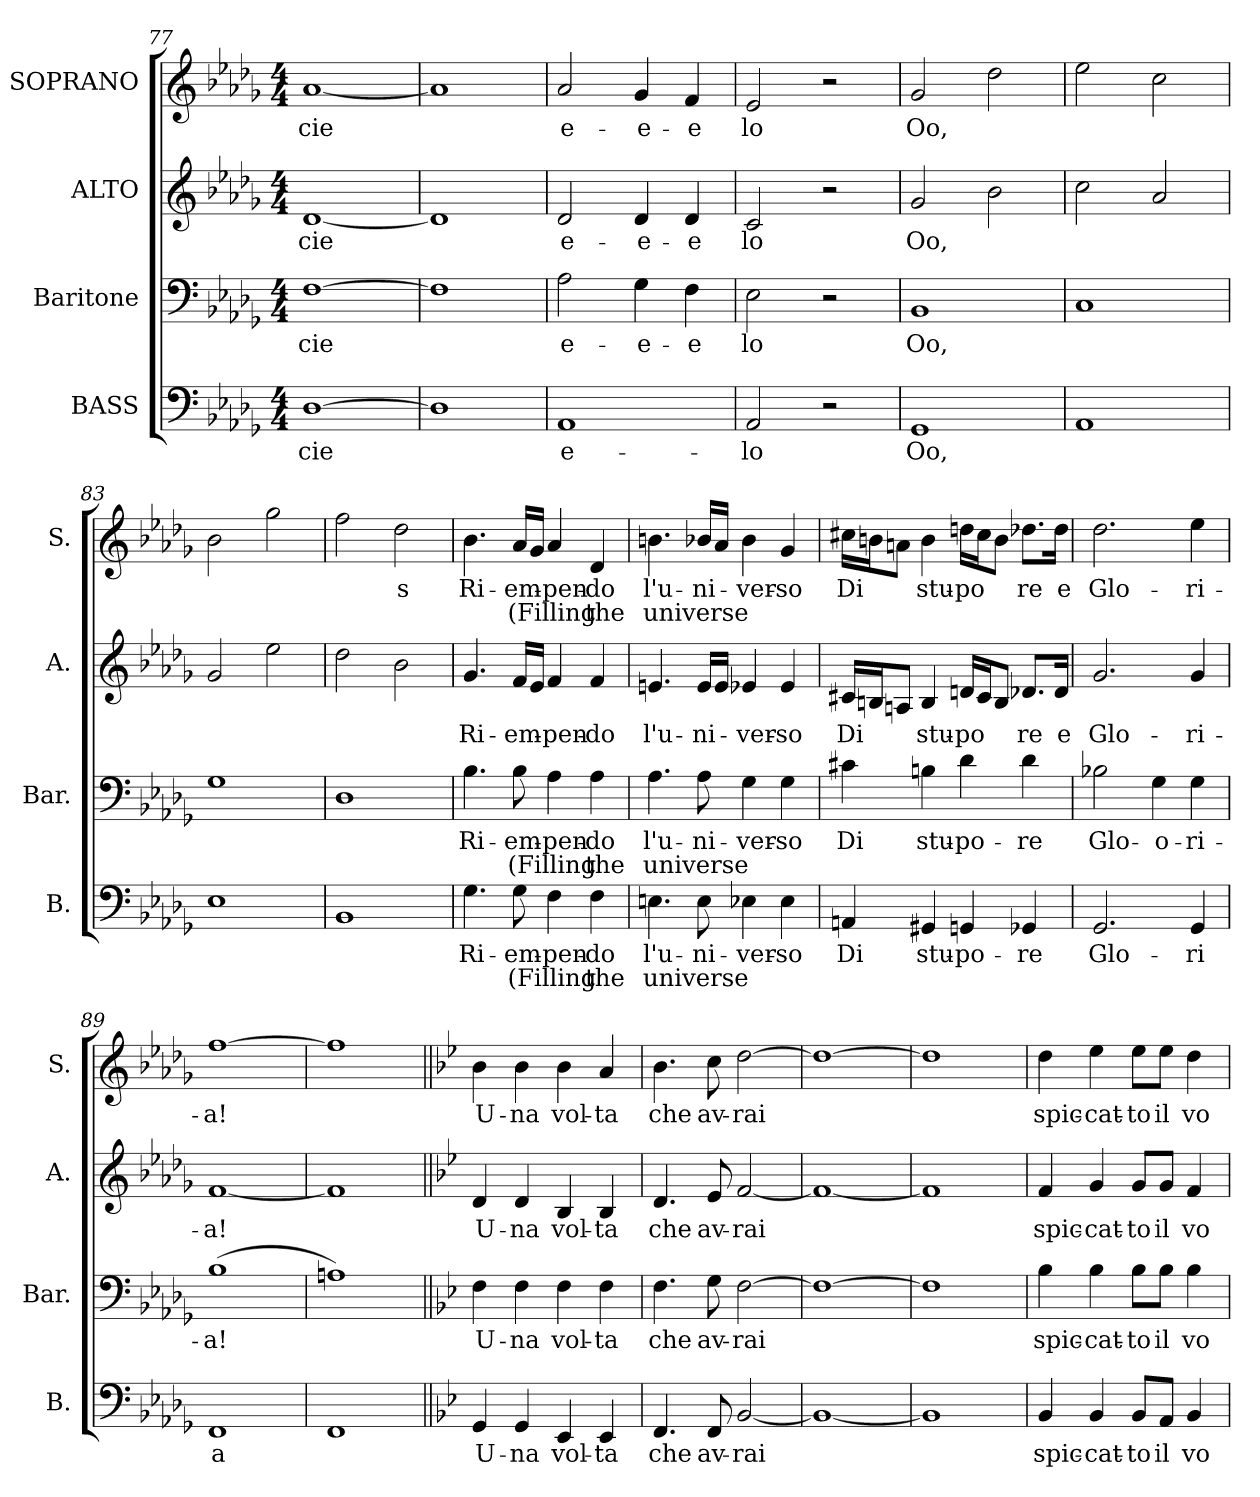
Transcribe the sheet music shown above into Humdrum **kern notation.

**kern	**text	**text	**kern	**text	**text	**kern	**text	**kern	**text	**text
*part4	*part4	*part4	*part3	*part3	*part3	*part2	*part2	*part1	*part1	*part1
*staff4	*staff4	*staff4	*staff3	*staff3	*staff3	*staff2	*staff2	*staff1	*staff1	*staff1
*I"BASS	*	*	*I"Baritone	*	*	*I"ALTO	*	*I"SOPRANO	*	*
*I'B.	*	*	*I'Bar.	*	*	*I'A.	*	*I'S.	*	*
*clefF4	*	*	*clefF4	*	*	*clefG2	*	*clefG2	*	*
*k[b-e-a-d-g-]	*	*	*k[b-e-a-d-g-]	*	*	*k[b-e-a-d-g-]	*	*k[b-e-a-d-g-]	*	*
*D-:	*	*	*D-:	*	*	*D-:	*	*D-:	*	*
*M4/4	*	*	*M4/4	*	*	*M4/4	*	*M4/4	*	*
=77	=77	=77	=77	=77	=77	=77	=77	=77	=77	=77
[1D-	cie	.	[1F	cie	.	[1d-	cie	[1a-	cie	.
=78	=78	=78	=78	=78	=78	=78	=78	=78	=78	=78
1D-]	.	.	1F]	.	.	1d-]	.	1a-]	.	.
=79	=79	=79	=79	=79	=79	=79	=79	=79	=79	=79
1AA-	e-	.	2A-\	e-	.	2d-/	e-	2a-/	e-	.
.	.	.	4G-\	-e-	.	4d-/	-e-	4g-/	-e-	.
.	.	.	4F\	-e	.	4d-/	-e	4f/	-e	.
=80	=80	=80	=80	=80	=80	=80	=80	=80	=80	=80
2AA-/	lo	.	2E-\	lo	.	2c/	lo	2e-/	lo	.
2r	.	.	2r	.	.	2r	.	2r	.	.
!!LO:LB:g=z
=81	=81	=81	=81	=81	=81	=81	=81	=81	=81	=81
1GG-	Oo,	.	1BB-	Oo,	.	2g-/	Oo,	2g-/	Oo,	.
.	.	.	.	.	.	2b-\	.	2dd-\	.	.
=82	=82	=82	=82	=82	=82	=82	=82	=82	=82	=82
1AA-	.	.	1C	.	.	2cc\	.	2ee-\	.	.
.	.	.	.	.	.	2a-/	.	2cc\	.	.
=83	=83	=83	=83	=83	=83	=83	=83	=83	=83	=83
1E-	.	.	1G-	.	.	2g-/	.	2b-\	.	.
.	.	.	.	.	.	2ee-\	.	2gg-\	.	.
=84	=84	=84	=84	=84	=84	=84	=84	=84	=84	=84
1BB-	.	.	1D-	.	.	2dd-\	.	2ff\	.	.
.	.	.	.	.	.	2b-\	.	2dd-\	s	.
!!LO:PB:g=z
=85	=85	=85	=85	=85	=85	=85	=85	=85	=85	=85
4.G-\	Ri-	.	4.B-\	Ri-	.	4.g-/	Ri-	4.b-\	Ri-	.
8G-\	-em-	(Filling	8B-\	-em-	(Filling	16f/LL	-em-	16a-/LL	-em-	(Filling
.	.	.	.	.	.	16e-/JJ	.	16g-/JJ	.	.
4F\	-pen-	.	4A-\	-pen-	.	4f/	-pen-	4a-/	-pen-	.
4F\	-do	the	4A-\	-do	the	4f/	-do	4d-/	-do	the
=86	=86	=86	=86	=86	=86	=86	=86	=86	=86	=86
4.En\	l'u-	universe	4.A-\	l'u-	universe	4.en/	l'u-	4.bn\	l'u-	universe
8E\	-ni-	.	8A-\	-ni-	.	16e/LL	-ni-	16b-X/LL	-ni-	.
.	.	.	.	.	.	16e/JJ	.	16a-/JJ	.	.
4E-X\	-ver-	.	4G-\	-ver-	.	4e-X/	-ver-	4b-\	-ver-	.
4E-\	-so	.	4G-\	-so	.	4e-/	-so	4g-/	-so	.
!!LO:LB:g=z
=87	=87	=87	=87	=87	=87	=87	=87	=87	=87	=87
4AAn/	Di	.	4c#X\	Di	.	16c#X/LL	Di	16cc#X\LL	Di	.
.	.	.	.	.	.	16Bn/J	.	16bn\J	.	.
.	.	.	.	.	.	8An/J	.	8an\J	.	.
4GG#X/	stu-	.	4Bn\	stu-	.	4B/	stu-	4b\	stu-	.
4GGn/	-po-	.	4d-\	-po-	.	16dn/LL	-po	16ddn\LL	-po	.
.	.	.	.	.	.	16c#/J	.	16cc#\J	.	.
.	.	.	.	.	.	8B/J	.	8b\J	.	.
4GG-X/	-re	.	4d-\	-re	.	8.d-X/L	re	8.dd-X\L	re	.
.	.	.	.	.	.	16d-/Jk	e	16dd-\Jk	e	.
=88	=88	=88	=88	=88	=88	=88	=88	=88	=88	=88
2.GG-/	Glo-	.	2B-X\	Glo-	.	2.g-/	Glo-	2.dd-\	Glo-	.
.	.	.	4G-\	-o-	.	.	.	.	.	.
4GG-/	-ri	.	4G-\	-ri-	.	4g-/	-ri-	4ee-\	-ri-	.
=89	=89	=89	=89	=89	=89	=89	=89	=89	=89	=89
1FF	a	.	(1B-	-a!	.	[1f	-a!	[1ff	-a!	.
=90	=90	=90	=90	=90	=90	=90	=90	=90	=90	=90
1FF	.	.	1An)	.	.	1f]	.	1ff]	.	.
!!LO:PB:g=z
=91||	=91||	=91||	=91||	=91||	=91||	=91||	=91||	=91||	=91||	=91||
*k[b-e-]	*	*	*k[b-e-]	*	*	*k[b-e-]	*	*k[b-e-]	*	*
*B-:	*	*	*B-:	*	*	*B-:	*	*B-:	*	*
4GG/	U-	.	4F\	U-	.	4d/	U-	4b-\	U-	.
4GG/	-na	.	4F\	-na	.	4d/	-na	4b-\	-na	.
4EE-/	vol-	.	4F\	vol-	.	4B-/	vol-	4b-\	vol-	.
4EE-/	-ta	.	4F\	-ta	.	4B-/	-ta	4a/	-ta	.
=92	=92	=92	=92	=92	=92	=92	=92	=92	=92	=92
4.FF/	che	.	4.F\	che	.	4.d/	che	4.b-\	che	.
8FF/	av-	.	8G\	av-	.	8e-/	av-	8cc\	av-	.
[2BB-/	-rai	.	[2F\	-rai	.	[2f/	-rai	[2dd\	-rai	.
=93	=93	=93	=93	=93	=93	=93	=93	=93	=93	=93
1BB-_	.	.	1F_	.	.	1f_	.	1dd_	.	.
=94	=94	=94	=94	=94	=94	=94	=94	=94	=94	=94
1BB-]	.	.	1F]	.	.	1f]	.	1dd]	.	.
!!LO:LB:g=z
=95	=95	=95	=95	=95	=95	=95	=95	=95	=95	=95
4BB-/	spic-	.	4B-\	spic-	.	4f/	spic-	4dd\	spic-	.
4BB-/	-cat-	.	4B-\	-cat-	.	4g/	-cat-	4ee-\	-cat-	.
8BB-/L	-to	.	8B-\L	-to	.	8g/L	-to	8ee-\L	-to	.
8AA/J	il	.	8B-\J	il	.	8g/J	il	8ee-\J	il	.
4BB-/	vo-	.	4B-\	vo-	.	4f/	vo-	4dd\	vo-	.
=	=	=	=	=	=	=	=	=	=	=
*-	*-	*-	*-	*-	*-	*-	*-	*-	*-	*-
